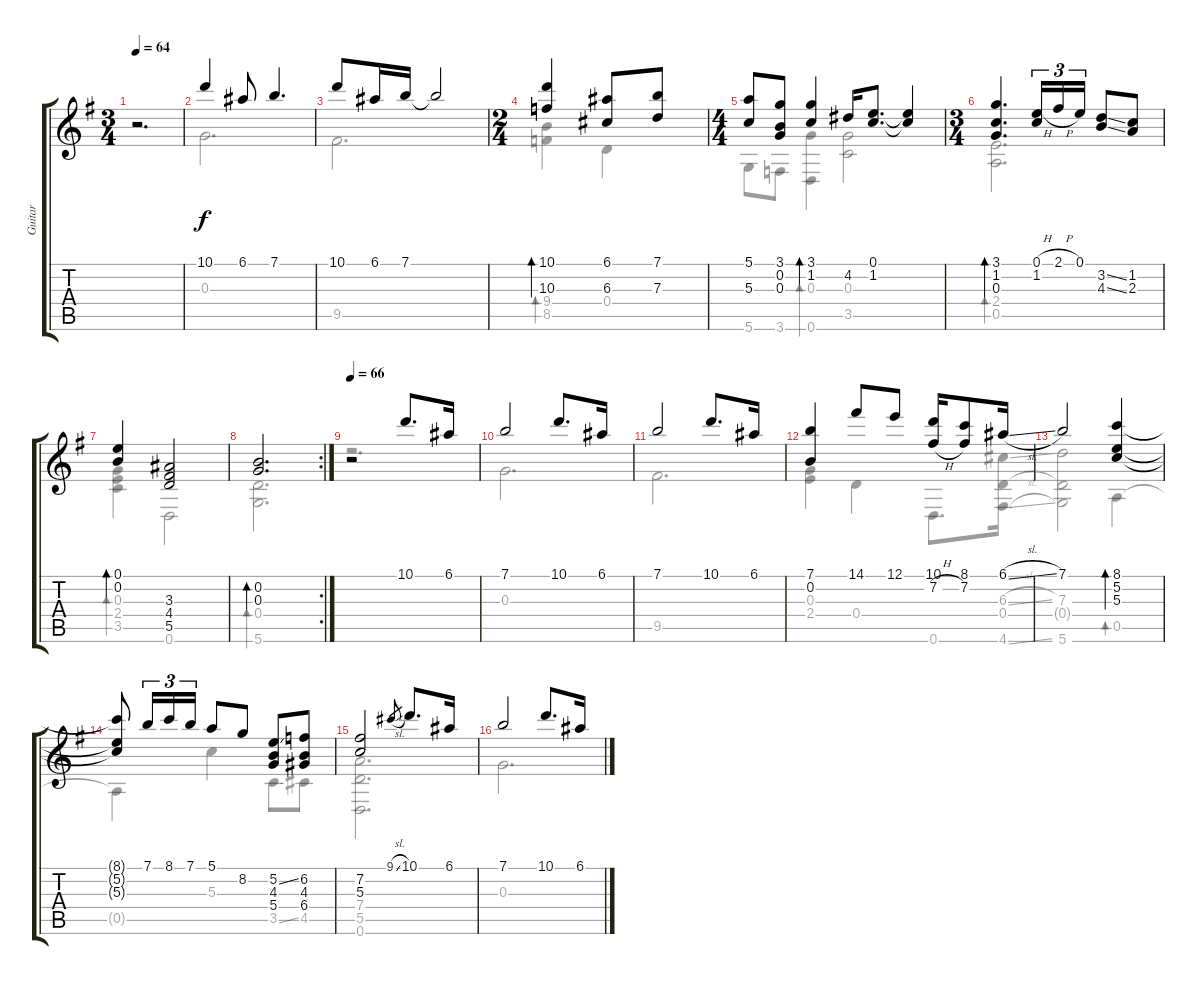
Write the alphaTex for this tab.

\track ("Guitar" "Guitar") {instrument acousticguitarnylon}
\staff {score tabs}
\tuning (E4 B3 G3 D3 A2 D2) {hide}
\voice
\ts (3 4)
\tempo 64
\clef g2
\ks eminor
r.2{d dy f} |
10.1.4 6.1.8 7.1.4{d} |
10.1.8 6.1.16 7.1.16 7.1{t}.2 |
\ts (2 4)
(10.1 10.3).4{bd 120} (6.1 6.3).8 (7.1 7.3).8 |
\ts (4 4)
(5.1 5.3).8 (3.1 0.2 0.3).8 (3.1 1.2).4{bd 120} 4.2.16 (0.1 1.2).8{d} (0.1{t} 1.2{t}).4 |
\ts (3 4)
(3.1 1.2 0.3).4{d bd 120} (0.1{h} 1.2).16{tu (3 2)} 2.1{h}.16{tu (3 2)} 0.1.16{tu (3 2)} (3.2{ss} 4.3{ss}).8 (1.2 2.3).8 |
(0.1 0.2).4{bd 120} (3.3 4.4 5.5).2 |
\rc 2
(0.2 0.3).2{d bd 120} |
\tempo 66
r.2 10.1.8{d} 6.1.16 |
7.1.2 10.1.8{d} 6.1.16 |
7.1.2 10.1.8{d} 6.1.16 |
(7.1 0.2).4 14.1.8 12.1.8 (10.1 7.2{h}).16 (8.1 7.2).8 6.1{sl}.16 |
7.1.2 (8.1 5.2 5.3).4{bd 120} |
(8.1{t} 5.2{t} 5.3{t}).8 7.1.16{tu (3 2)} 8.1.16{tu (3 2)} 7.1.16{tu (3 2)} 5.1.8 8.2.8 (5.2{ss} 4.3 5.4).8 (6.2 4.3 6.4).8 |
(7.2 5.3).2 9.1{sl}.8{gr} 10.1.8{d} 6.1.16 |
7.1.2 10.1.8{d} 6.1.16
\voice
\clef g2
\ottava regular
\simile none
\ks eminor
r.2{d dy f} |
0.3.2{d} |
9.5.2{d} |
(9.4 8.5).4{bd 120} 0.4.4 |
5.6.8 3.6.8 (0.3 0.6).4{bd 120} (0.3 3.5).2 |
(2.4 0.5).2{d bd 120} |
(0.3 2.4 3.5).4{bd 120} 0.6.2 |
(0.4 5.6).2{d bd 120} |
r.2{d} |
0.3.2{d} |
9.5.2{d} |
(0.3 2.4).4 0.4.4 0.6.8{d} (6.3{sl} 0.4 4.6{sl}).16 |
(7.3 0.4{t} 5.6).2 0.5.4{bd 120} |
0.5{t}.4 5.3.4 3.5{ss}.8 4.5.8 |
(7.4 5.5 0.6).2{d} |
0.3.2{d}
